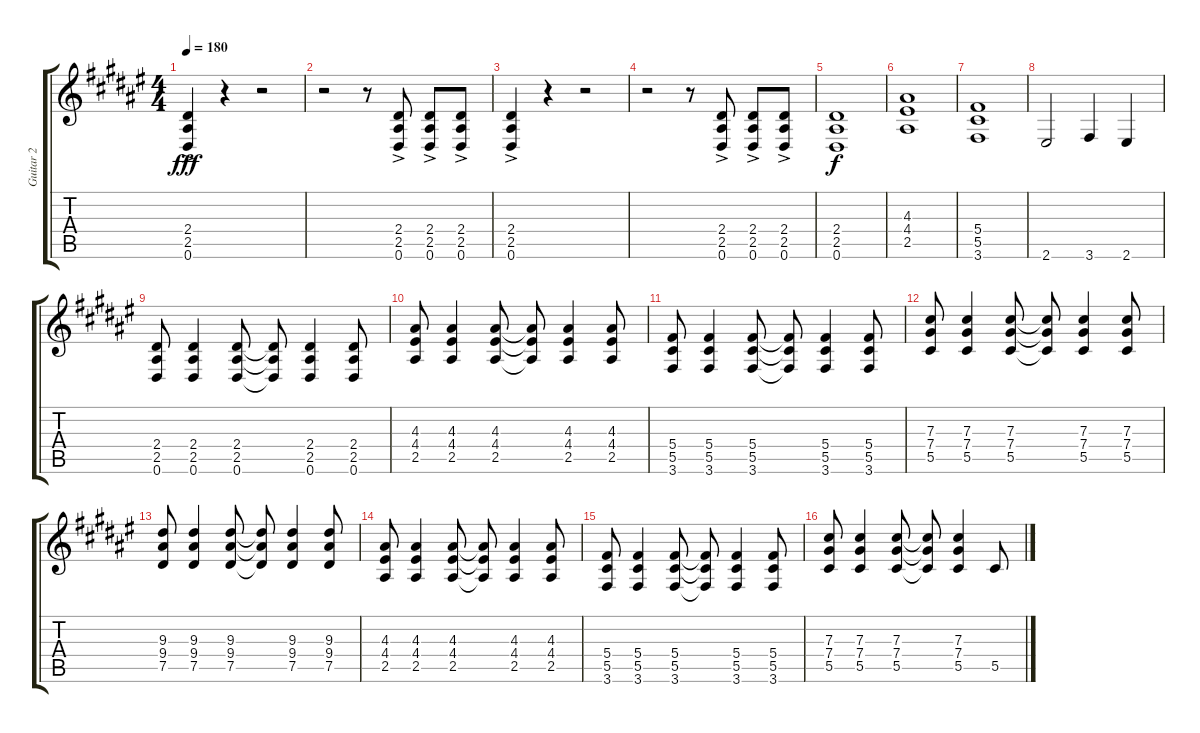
\track ("Guitar 2" "Guitar 2") {instrument distortionguitar}
\staff {score tabs}
\tuning (Eb4 Bb3 Gb3 Db3 Ab2 Eb2) {hide}
\ts (4 4)
\tempo 180
\clef g2
\ks f#
(2.4{ac} 2.5{ac} 0.6{ac}).4{dy fff instrument distortionguitar} r.4 r.2 |
r.2 r.8 (2.4{ac} 2.5{ac} 0.6{ac}).8 (2.4{ac} 2.5{ac} 0.6{ac}).8 (2.4{ac} 2.5{ac} 0.6{ac}).8 |
(2.4{ac} 2.5{ac} 0.6{ac}).4 r.4 r.2 |
r.2 r.8 (2.4{ac} 2.5{ac} 0.6{ac}).8 (2.4{ac} 2.5{ac} 0.6{ac}).8 (2.4{ac} 2.5{ac} 0.6{ac}).8 |
(2.4 2.5 0.6).1{dy f} |
(4.3 4.4 2.5).1 |
(5.4 5.5 3.6).1 |
2.6.2 3.6.4 2.6.4 |
(2.4 2.5 0.6).8 (2.4 2.5 0.6).4 (2.4 2.5 0.6).8 (2.4{t} 2.5{t} 0.6{t}).8 (2.4 2.5 0.6).4 (2.4 2.5 0.6).8 |
(4.3 4.4 2.5).8 (4.3 4.4 2.5).4 (4.3 4.4 2.5).8 (4.3{t} 4.4{t} 2.5{t}).8 (4.3 4.4 2.5).4 (4.3 4.4 2.5).8 |
(5.4 5.5 3.6).8 (5.4 5.5 3.6).4 (5.4 5.5 3.6).8 (5.4{t} 5.5{t} 3.6{t}).8 (5.4 5.5 3.6).4 (5.4 5.5 3.6).8 |
(7.3 7.4 5.5).8 (7.3 7.4 5.5).4 (7.3 7.4 5.5).8 (7.3{t} 7.4{t} 5.5{t}).8 (7.3 7.4 5.5).4 (7.3 7.4 5.5).8 |
(9.3 9.4 7.5).8 (9.3 9.4 7.5).4 (9.3 9.4 7.5).8 (9.3{t} 9.4{t} 7.5{t}).8 (9.3 9.4 7.5).4 (9.3 9.4 7.5).8 |
(4.3 4.4 2.5).8 (4.3 4.4 2.5).4 (4.3 4.4 2.5).8 (4.3{t} 4.4{t} 2.5{t}).8 (4.3 4.4 2.5).4 (4.3 4.4 2.5).8 |
(5.4 5.5 3.6).8 (5.4 5.5 3.6).4 (5.4 5.5 3.6).8 (5.4{t} 5.5{t} 3.6{t}).8 (5.4 5.5 3.6).4 (5.4 5.5 3.6).8 |
(7.3 7.4 5.5).8 (7.3 7.4 5.5).4 (7.3 7.4 5.5).8 (7.3{t} 7.4{t} 5.5{t}).8 (7.3 7.4 5.5).4 5.5.8
